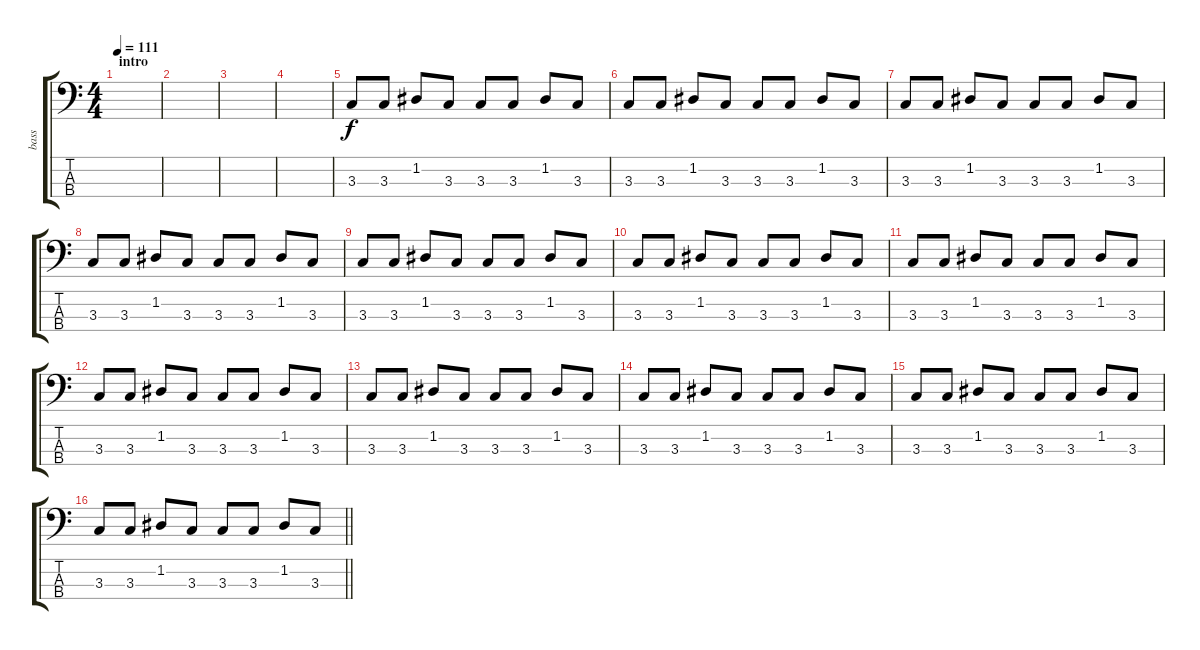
\track ("bass " "bass ") {instrument electricguitarjazz}
\staff {score tabs}
\tuning (G2 D2 A1 E1) {hide}
\ts (4 4)
\section ("" "intro")
\tempo 111
\clef f4
\ks c
|
|
|
|
3.3.8 3.3.8 1.2.8 3.3.8 3.3.8 3.3.8 1.2.8 3.3.8 |
3.3.8 3.3.8 1.2.8 3.3.8 3.3.8 3.3.8 1.2.8 3.3.8 |
3.3.8 3.3.8 1.2.8 3.3.8 3.3.8 3.3.8 1.2.8 3.3.8 |
3.3.8 3.3.8 1.2.8 3.3.8 3.3.8 3.3.8 1.2.8 3.3.8 |
3.3.8 3.3.8 1.2.8 3.3.8 3.3.8 3.3.8 1.2.8 3.3.8 |
3.3.8 3.3.8 1.2.8 3.3.8 3.3.8 3.3.8 1.2.8 3.3.8 |
3.3.8 3.3.8 1.2.8 3.3.8 3.3.8 3.3.8 1.2.8 3.3.8 |
3.3.8 3.3.8 1.2.8 3.3.8 3.3.8 3.3.8 1.2.8 3.3.8 |
3.3.8 3.3.8 1.2.8 3.3.8 3.3.8 3.3.8 1.2.8 3.3.8 |
3.3.8 3.3.8 1.2.8 3.3.8 3.3.8 3.3.8 1.2.8 3.3.8 |
3.3.8 3.3.8 1.2.8 3.3.8 3.3.8 3.3.8 1.2.8 3.3.8 |
\barLineRight lightlight
3.3.8 3.3.8 1.2.8 3.3.8 3.3.8 3.3.8 1.2.8 3.3.8
